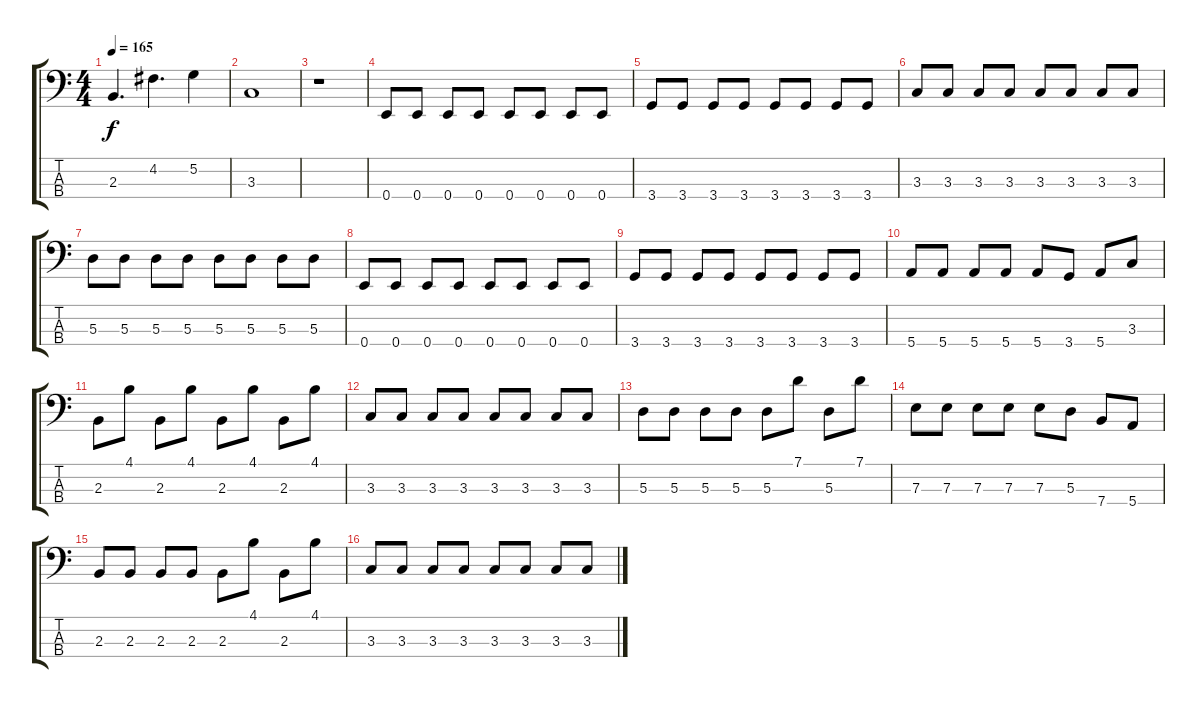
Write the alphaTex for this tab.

\track "" {instrument electricbassfinger}
\staff {score tabs}
\tuning (G2 D2 A1 E1) {hide}
\ts (4 4)
\tempo 165
\clef f4
\ks c
2.3.4{d dy f} 4.2.4{d} 5.2.4 |
3.3.1 |
r.1 |
0.4.8 0.4.8 0.4.8 0.4.8 0.4.8 0.4.8 0.4.8 0.4.8 |
3.4.8 3.4.8 3.4.8 3.4.8 3.4.8 3.4.8 3.4.8 3.4.8 |
3.3.8 3.3.8 3.3.8 3.3.8 3.3.8 3.3.8 3.3.8 3.3.8 |
5.3.8 5.3.8 5.3.8 5.3.8 5.3.8 5.3.8 5.3.8 5.3.8 |
0.4.8 0.4.8 0.4.8 0.4.8 0.4.8 0.4.8 0.4.8 0.4.8 |
3.4.8 3.4.8 3.4.8 3.4.8 3.4.8 3.4.8 3.4.8 3.4.8 |
5.4.8 5.4.8 5.4.8 5.4.8 5.4.8 3.4.8 5.4.8 3.3.8 |
2.3.8 4.1.8 2.3.8 4.1.8 2.3.8 4.1.8 2.3.8 4.1.8 |
3.3.8 3.3.8 3.3.8 3.3.8 3.3.8 3.3.8 3.3.8 3.3.8 |
5.3.8 5.3.8 5.3.8 5.3.8 5.3.8 7.1.8 5.3.8 7.1.8 |
7.3.8 7.3.8 7.3.8 7.3.8 7.3.8 5.3.8 7.4.8 5.4.8 |
2.3.8 2.3.8 2.3.8 2.3.8 2.3.8 4.1.8 2.3.8 4.1.8 |
3.3.8 3.3.8 3.3.8 3.3.8 3.3.8 3.3.8 3.3.8 3.3.8
